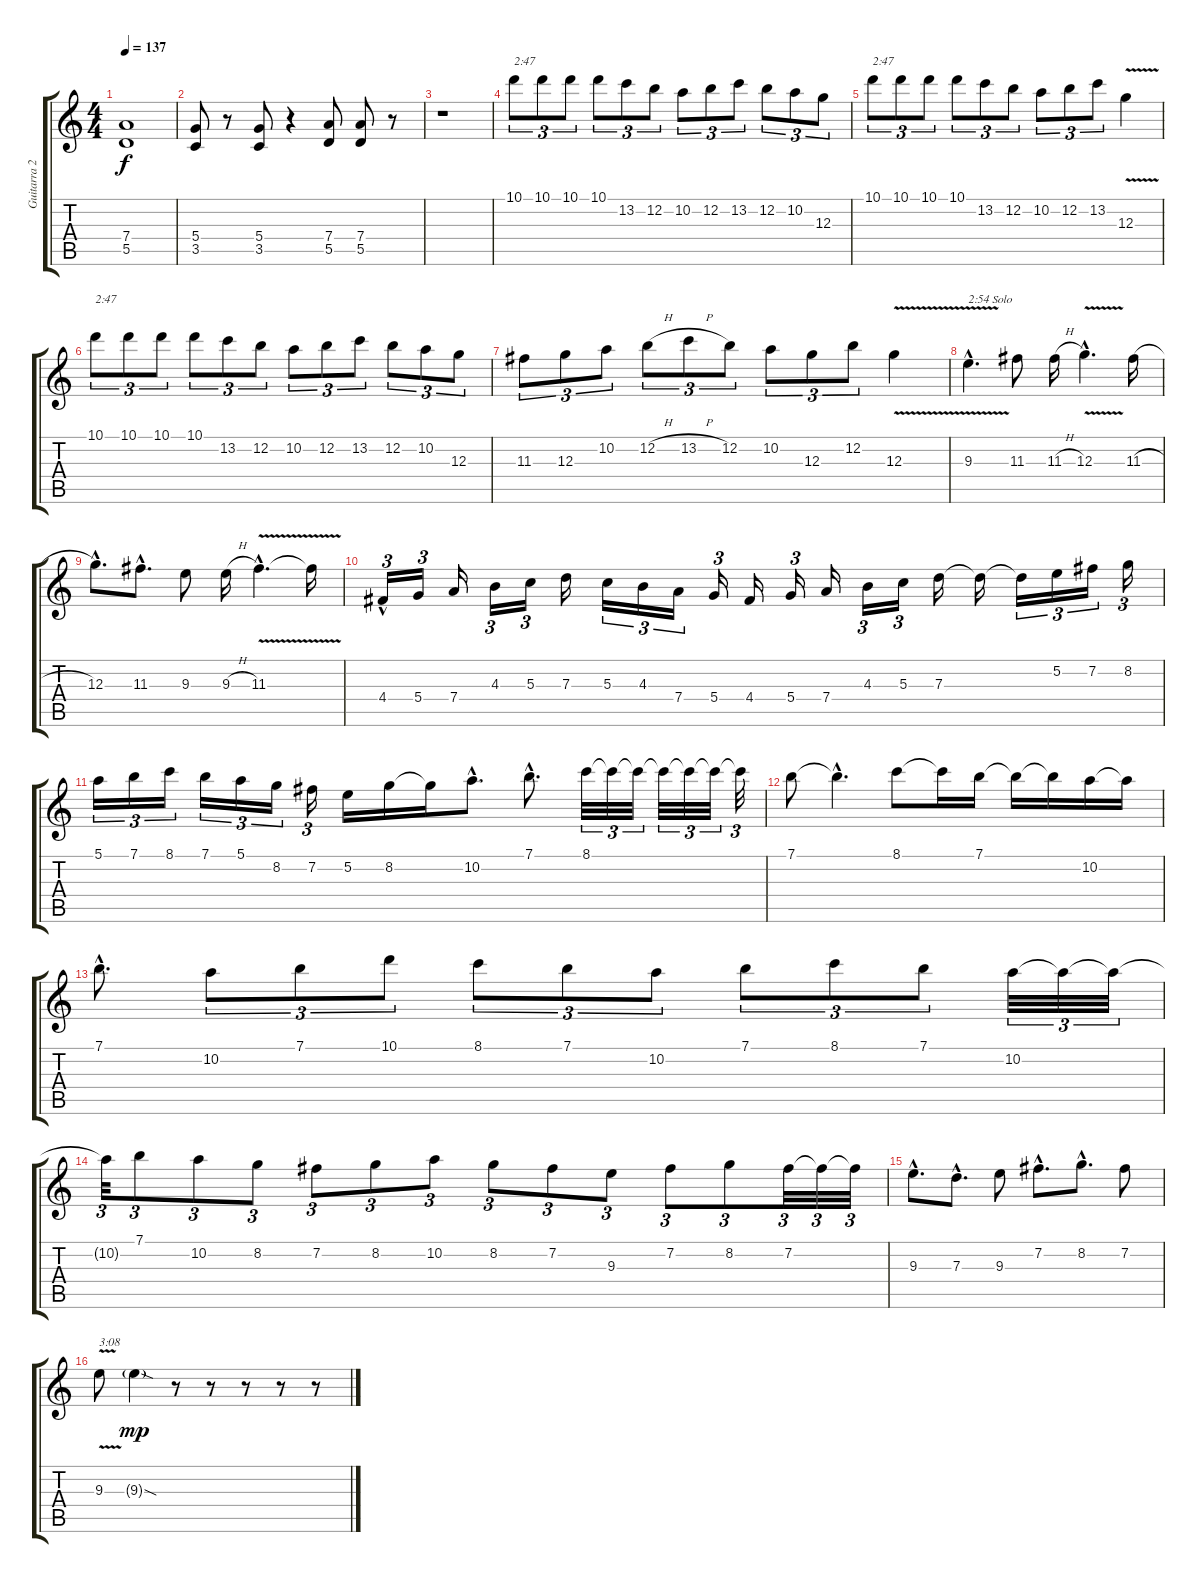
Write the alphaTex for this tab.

\track ("Guitarra 2" "Guitarra 2") {instrument distortionguitar}
\staff {score tabs}
\tuning (E4 B3 G3 D3 A2 E2) {hide}
\ts (4 4)
\tempo 137
\clef g2
\ks c
(7.4 5.5).1{dy f} |
(5.4 3.5).8 r.8 (5.4 3.5).8 r.4 (7.4 5.5).8 (7.4 5.5).8 r.8 |
r.1 |
10.1.8{tu (3 2) txt "2:47"} 10.1.8{tu (3 2)} 10.1.8{tu (3 2)} 10.1.8{tu (3 2)} 13.2.8{tu (3 2)} 12.2.8{tu (3 2)} 10.2.8{tu (3 2)} 12.2.8{tu (3 2)} 13.2.8{tu (3 2)} 12.2.8{tu (3 2)} 10.2.8{tu (3 2)} 12.3.8{tu (3 2)} |
10.1.8{tu (3 2) txt "2:47"} 10.1.8{tu (3 2)} 10.1.8{tu (3 2)} 10.1.8{tu (3 2)} 13.2.8{tu (3 2)} 12.2.8{tu (3 2)} 10.2.8{tu (3 2)} 12.2.8{tu (3 2)} 13.2.8{tu (3 2)} 12.3{v}.4 |
10.1.8{tu (3 2) txt "2:47"} 10.1.8{tu (3 2)} 10.1.8{tu (3 2)} 10.1.8{tu (3 2)} 13.2.8{tu (3 2)} 12.2.8{tu (3 2)} 10.2.8{tu (3 2)} 12.2.8{tu (3 2)} 13.2.8{tu (3 2)} 12.2.8{tu (3 2)} 10.2.8{tu (3 2)} 12.3.8{tu (3 2)} |
11.3.8{tu (3 2)} 12.3.8{tu (3 2)} 10.2.8{tu (3 2)} 12.2{h}.8{tu (3 2)} 13.2{h}.8{tu (3 2)} 12.2.8{tu (3 2)} 10.2.8{tu (3 2)} 12.3.8{tu (3 2)} 12.2.8{tu (3 2)} 12.3{v}.4 |
9.3{v hac}.4{d txt "2:54 Solo"} 11.3.8 11.3{h}.16 12.3{v hac}.4{d} 11.3{h}.16 |
12.3{hac}.8{d} 11.3{hac}.8{d} 9.3.8 9.3{h}.16 11.3{v hac}.4{d} 11.3{t}.16 |
4.4{hac}.16{tu (3 2)} 5.4.16{tu (3 2)} 7.4.16 4.3.16{tu (3 2)} 5.3.16{tu (3 2)} 7.3.16 5.3.16{tu (3 2)} 4.3.16{tu (3 2)} 7.4.16{tu (3 2)} 5.4.16{tu (3 2)} 4.4.16 5.4.16{tu (3 2)} 7.4.16 4.3.16{tu (3 2)} 5.3.16{tu (3 2)} 7.3.16 7.3{t}.16 7.3{t}.16{tu (3 2)} 5.2.16{tu (3 2)} 7.2.16{tu (3 2)} 8.2.16{tu (3 2)} |
5.1.16{tu (3 2)} 7.1.16{tu (3 2)} 8.1.16{tu (3 2)} 7.1.16{tu (3 2)} 5.1.16{tu (3 2)} 8.2.16{tu (3 2)} 7.2.16{tu (3 2)} 5.2.16 8.2.16 8.2{t}.16 10.2{hac}.8{d} 7.1{hac}.8{d} 8.1.32{tu (3 2)} 8.1{t}.32{tu (3 2)} 8.1{t}.32{tu (3 2)} 8.1{t}.32{tu (3 2)} 8.1{t}.32{tu (3 2)} 8.1{t}.32{tu (3 2)} 8.1{t}.32{tu (3 2)} |
7.1.8 7.1{hac t}.4{d} 8.1.8 8.1{t}.16 7.1.16 7.1{t}.16 7.1{t}.16 10.2.16 10.2{t}.16 |
7.1{hac}.8{d} 10.2.8{tu (3 2)} 7.1.8{tu (3 2)} 10.1.8{tu (3 2)} 8.1.8{tu (3 2)} 7.1.8{tu (3 2)} 10.2.8{tu (3 2)} 7.1.8{tu (3 2)} 8.1.8{tu (3 2)} 7.1.8{tu (3 2)} 10.2.32{tu (3 2)} 10.2{t}.32{tu (3 2)} 10.2{t}.32{tu (3 2)} |
10.2{t}.32{tu (3 2)} 7.1.8{tu (3 2)} 10.2.8{tu (3 2)} 8.2.8{tu (3 2)} 7.2.8{tu (3 2)} 8.2.8{tu (3 2)} 10.2.8{tu (3 2)} 8.2.8{tu (3 2)} 7.2.8{tu (3 2)} 9.3.8{tu (3 2)} 7.2.8{tu (3 2)} 8.2.8{tu (3 2)} 7.2.32{tu (3 2)} 7.2{t}.32{tu (3 2)} 7.2{t}.32{tu (3 2)} |
9.3{hac}.8{d} 7.3{hac}.8{d} 9.3.8 7.2{hac}.8{d} 8.2{hac}.8{d} 7.2.8 |
9.3{v}.8{txt "3:08"} 9.3{sod g}.4{dy mp} r.8 r.8 r.8 r.8 r.8
